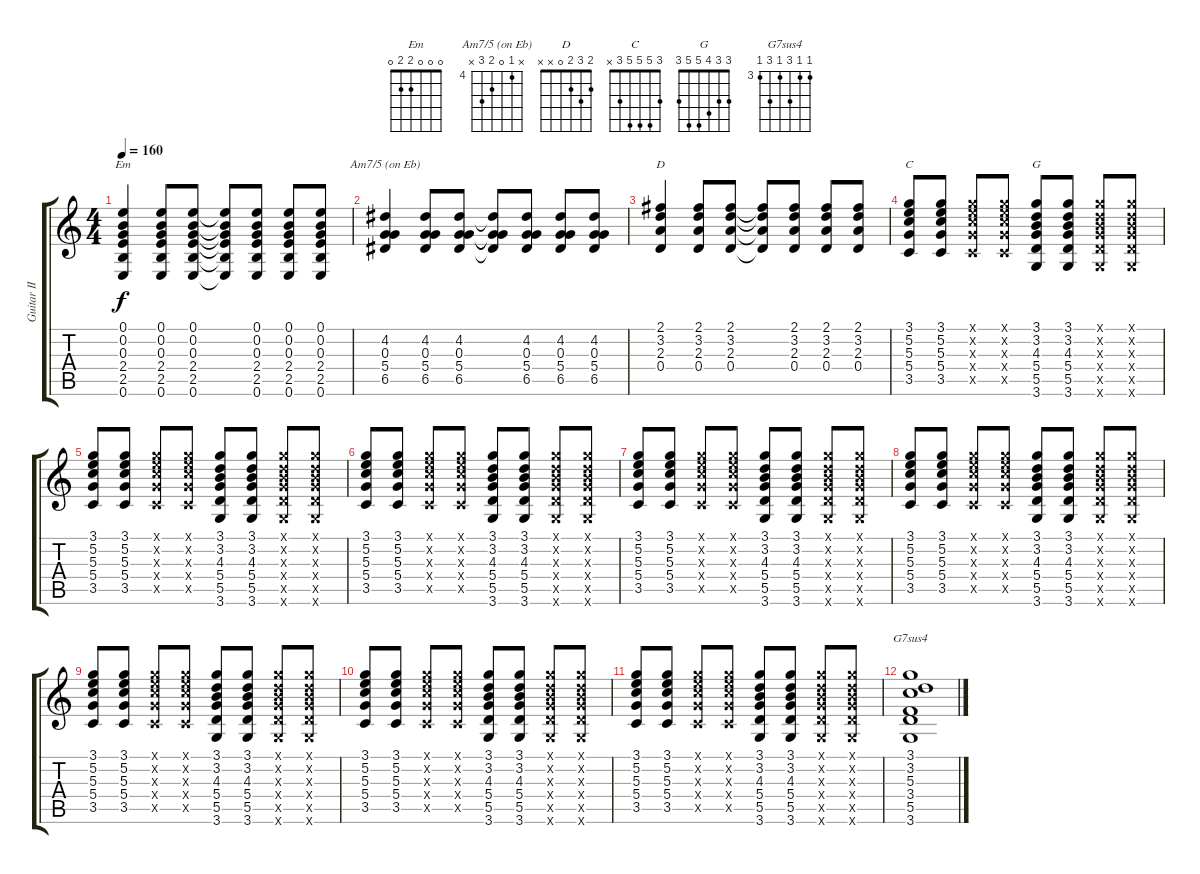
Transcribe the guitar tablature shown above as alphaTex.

\track ("Guitar II" "Guitar II") {instrument acousticguitarnylon}
\staff {score tabs}
\tuning (E4 B3 G3 D3 A2 E2) {hide}
\chord ("Em" 0 0 0 2 2 0)
\chord ("Am7/5 (on Eb)" x 4 0 5 6 x) {firstfret 4}
\chord ("D" 2 3 2 0 x x)
\chord ("C" 3 5 5 5 3 x)
\chord ("G" 3 3 4 5 5 3)
\chord ("G7sus4" 3 3 5 3 5 3) {firstfret 3}
\ts (4 4)
\tempo 160
\clef g2
\ks c
(0.1 0.2 0.3 2.4 2.5 0.6).4{ch "Em" dy f} (0.1 0.2 0.3 2.4 2.5 0.6).8 (0.1 0.2 0.3 2.4 2.5 0.6).8 (0.1{t} 0.2{t} 0.3{t} 2.4{t} 2.5{t} 0.6{t}).8 (0.1 0.2 0.3 2.4 2.5 0.6).8 (0.1 0.2 0.3 2.4 2.5 0.6).8 (0.1 0.2 0.3 2.4 2.5 0.6).8 |
(4.2 0.3 5.4 6.5).4{ch "Am7/5 (on Eb)"} (4.2 0.3 5.4 6.5).8 (4.2 0.3 5.4 6.5).8 (4.2{t} 0.3{t} 5.4{t} 6.5{t}).8 (4.2 0.3 5.4 6.5).8 (4.2 0.3 5.4 6.5).8 (4.2 0.3 5.4 6.5).8 |
(2.1 3.2 2.3 0.4).4{ch "D"} (2.1 3.2 2.3 0.4).8 (2.1 3.2 2.3 0.4).8 (2.1{t} 3.2{t} 2.3{t} 0.4{t}).8 (2.1 3.2 2.3 0.4).8 (2.1 3.2 2.3 0.4).8 (2.1 3.2 2.3 0.4).8 |
(3.1 5.2 5.3 5.4 3.5).8{ch "C"} (3.1 5.2 5.3 5.4 3.5).8 (3.1{x} 5.2{x} 5.3{x} 5.4{x} 3.5{x}).8 (3.1{x} 5.2{x} 5.3{x} 5.4{x} 3.5{x}).8 (3.1 3.2 4.3 5.4 5.5 3.6).8{ch "G"} (3.1 3.2 4.3 5.4 5.5 3.6).8 (3.1{x} 3.2{x} 4.3{x} 5.4{x} 5.5{x} 3.6{x}).8 (3.1{x} 3.2{x} 4.3{x} 5.4{x} 5.5{x} 3.6{x}).8 |
(3.1 5.2 5.3 5.4 3.5).8 (3.1 5.2 5.3 5.4 3.5).8 (3.1{x} 5.2{x} 5.3{x} 5.4{x} 3.5{x}).8 (3.1{x} 5.2{x} 5.3{x} 5.4{x} 3.5{x}).8 (3.1 3.2 4.3 5.4 5.5 3.6).8 (3.1 3.2 4.3 5.4 5.5 3.6).8 (3.1{x} 3.2{x} 4.3{x} 5.4{x} 5.5{x} 3.6{x}).8 (3.1{x} 3.2{x} 4.3{x} 5.4{x} 5.5{x} 3.6{x}).8 |
(3.1 5.2 5.3 5.4 3.5).8 (3.1 5.2 5.3 5.4 3.5).8 (3.1{x} 5.2{x} 5.3{x} 5.4{x} 3.5{x}).8 (3.1{x} 5.2{x} 5.3{x} 5.4{x} 3.5{x}).8 (3.1 3.2 4.3 5.4 5.5 3.6).8 (3.1 3.2 4.3 5.4 5.5 3.6).8 (3.1{x} 3.2{x} 4.3{x} 5.4{x} 5.5{x} 3.6{x}).8 (3.1{x} 3.2{x} 4.3{x} 5.4{x} 5.5{x} 3.6{x}).8 |
(3.1 5.2 5.3 5.4 3.5).8 (3.1 5.2 5.3 5.4 3.5).8 (3.1{x} 5.2{x} 5.3{x} 5.4{x} 3.5{x}).8 (3.1{x} 5.2{x} 5.3{x} 5.4{x} 3.5{x}).8 (3.1 3.2 4.3 5.4 5.5 3.6).8 (3.1 3.2 4.3 5.4 5.5 3.6).8 (3.1{x} 3.2{x} 4.3{x} 5.4{x} 5.5{x} 3.6{x}).8 (3.1{x} 3.2{x} 4.3{x} 5.4{x} 5.5{x} 3.6{x}).8 |
(3.1 5.2 5.3 5.4 3.5).8 (3.1 5.2 5.3 5.4 3.5).8 (3.1{x} 5.2{x} 5.3{x} 5.4{x} 3.5{x}).8 (3.1{x} 5.2{x} 5.3{x} 5.4{x} 3.5{x}).8 (3.1 3.2 4.3 5.4 5.5 3.6).8 (3.1 3.2 4.3 5.4 5.5 3.6).8 (3.1{x} 3.2{x} 4.3{x} 5.4{x} 5.5{x} 3.6{x}).8 (3.1{x} 3.2{x} 4.3{x} 5.4{x} 5.5{x} 3.6{x}).8 |
(3.1 5.2 5.3 5.4 3.5).8 (3.1 5.2 5.3 5.4 3.5).8 (3.1{x} 5.2{x} 5.3{x} 5.4{x} 3.5{x}).8 (3.1{x} 5.2{x} 5.3{x} 5.4{x} 3.5{x}).8 (3.1 3.2 4.3 5.4 5.5 3.6).8 (3.1 3.2 4.3 5.4 5.5 3.6).8 (3.1{x} 3.2{x} 4.3{x} 5.4{x} 5.5{x} 3.6{x}).8 (3.1{x} 3.2{x} 4.3{x} 5.4{x} 5.5{x} 3.6{x}).8 |
(3.1 5.2 5.3 5.4 3.5).8 (3.1 5.2 5.3 5.4 3.5).8 (3.1{x} 5.2{x} 5.3{x} 5.4{x} 3.5{x}).8 (3.1{x} 5.2{x} 5.3{x} 5.4{x} 3.5{x}).8 (3.1 3.2 4.3 5.4 5.5 3.6).8 (3.1 3.2 4.3 5.4 5.5 3.6).8 (3.1{x} 3.2{x} 4.3{x} 5.4{x} 5.5{x} 3.6{x}).8 (3.1{x} 3.2{x} 4.3{x} 5.4{x} 5.5{x} 3.6{x}).8 |
(3.1 5.2 5.3 5.4 3.5).8 (3.1 5.2 5.3 5.4 3.5).8 (3.1{x} 5.2{x} 5.3{x} 5.4{x} 3.5{x}).8 (3.1{x} 5.2{x} 5.3{x} 5.4{x} 3.5{x}).8 (3.1 3.2 4.3 5.4 5.5 3.6).8 (3.1 3.2 4.3 5.4 5.5 3.6).8 (3.1{x} 3.2{x} 4.3{x} 5.4{x} 5.5{x} 3.6{x}).8 (3.1{x} 3.2{x} 4.3{x} 5.4{x} 5.5{x} 3.6{x}).8 |
(3.1 3.2 5.3 3.4 5.5 3.6).1{ch "G7sus4"}
